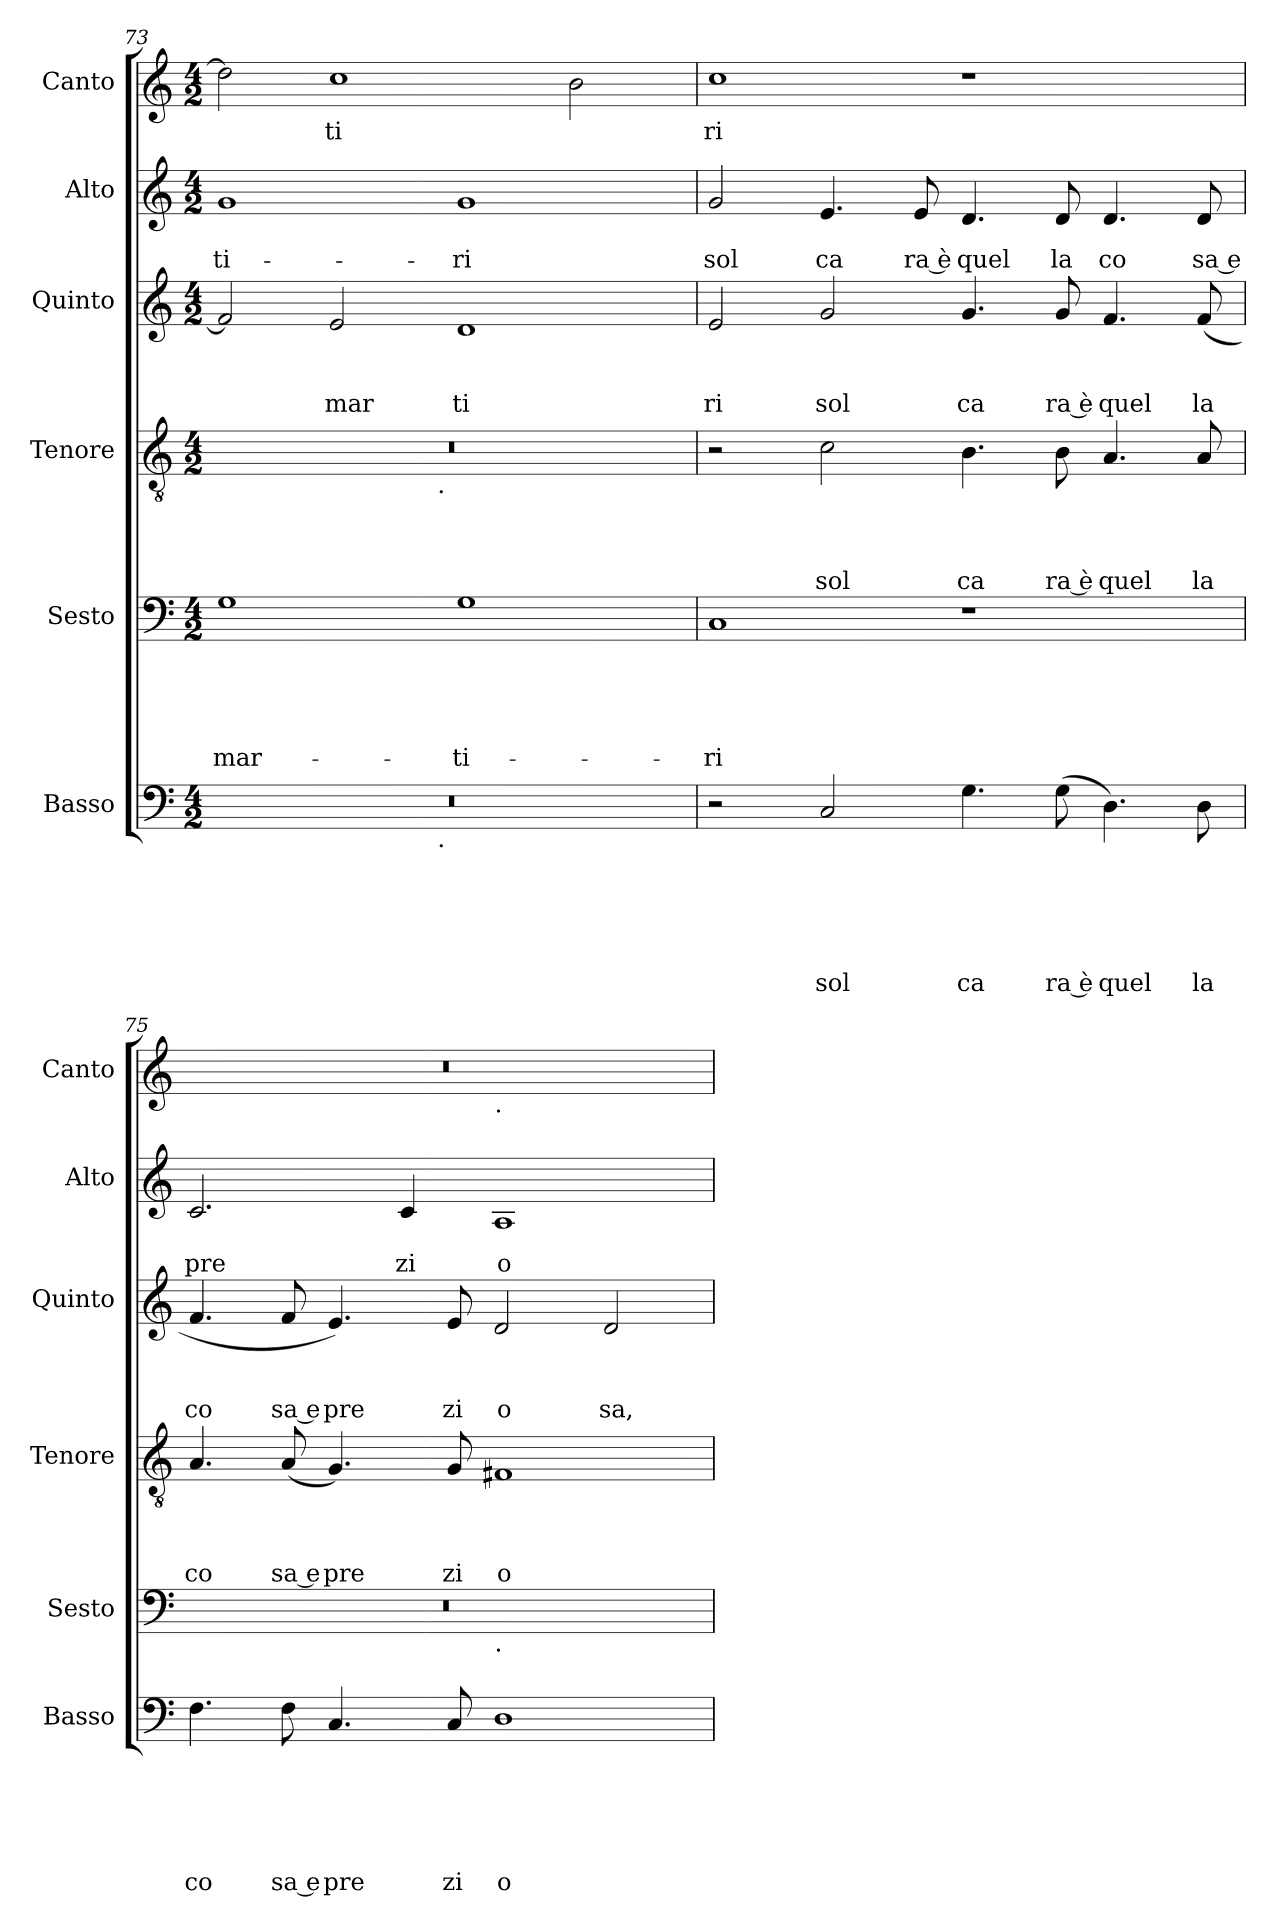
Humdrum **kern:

**kern	**text	**text	**text	**text	**text	**text	**kern	**text	**text	**text	**text	**text	**kern	**text	**text	**text	**text	**kern	**text	**text	**text	**kern	**text	**text	**kern	**text
*part6	*part6	*part6	*part6	*part6	*part6	*part6	*part5	*part5	*part5	*part5	*part5	*part5	*part4	*part4	*part4	*part4	*part4	*part3	*part3	*part3	*part3	*part2	*part2	*part2	*part1	*part1
*staff6	*staff6	*staff6	*staff6	*staff6	*staff6	*staff6	*staff5	*staff5	*staff5	*staff5	*staff5	*staff5	*staff4	*staff4	*staff4	*staff4	*staff4	*staff3	*staff3	*staff3	*staff3	*staff2	*staff2	*staff2	*staff1	*staff1
*I"Basso	*	*	*	*	*	*	*I"Sesto	*	*	*	*	*	*I"Tenore	*	*	*	*	*I"Quinto	*	*	*	*I"Alto	*	*	*I"Canto	*
*I'Basso	*	*	*	*	*	*	*I'Sesto	*	*	*	*	*	*I'Tenore	*	*	*	*	*I'Quinto	*	*	*	*I'Alto	*	*	*I'Canto	*
*clefF4	*	*	*	*	*	*	*clefF4	*	*	*	*	*	*clefGv2	*	*	*	*	*clefG2	*	*	*	*clefG2	*	*	*clefG2	*
*k[]	*	*	*	*	*	*	*k[]	*	*	*	*	*	*k[]	*	*	*	*	*k[]	*	*	*	*k[]	*	*	*k[]	*
*C:	*	*	*	*	*	*	*C:	*	*	*	*	*	*C:	*	*	*	*	*C:	*	*	*	*C:	*	*	*C:	*
*M4/2	*	*	*	*	*	*	*M4/2	*	*	*	*	*	*M4/2	*	*	*	*	*M4/2	*	*	*	*M4/2	*	*	*M4/2	*
=73	=73	=73	=73	=73	=73	=73	=73	=73	=73	=73	=73	=73	=73	=73	=73	=73	=73	=73	=73	=73	=73	=73	=73	=73	=73	=73
!	!	!	!	!	!	!	!	!	!	!	!	!LO:LY:b	!	!	!	!	!	!	!	!	!	!	!	!LO:LY:b	!	!
*^	*	*	*	*	*	*	*	*	*	*	*	*	*^	*	*	*	*	*	*	*	*	*	*	*	*	*
0r	2ryy	.	.	.	.	.	.	1G	.	.	.	.	mar-	0r	2ryy	.	.	.	.	2f/]	.	.	.	1g	.	-ti-	2dd\]	.
!	!	!	!	!	!	!	!	!	!	!	!	!	!	!	!	!	!	!	!	!	!	!	!LO:LY:b	!	!	!	!	!LO:LY:b
.	4...ryy	.	.	.	.	.	.	.	.	.	.	.	.	.	4...ryy	.	.	.	.	2e/	.	.	mar	.	.	.	1cc	ti
!	!	!	!	!	!	!	!	!	!	!	!	!	!	!	!LO:TX:b:t=.	!	!	!	!	!	!	!	!	!	!	!	!	!
!	!LO:TX:b:t=.	!	!	!	!	!	!	!	!	!	!	!	!	!	!	!	!	!	!	!	!	!	!	!	!	!	!	!
.	1ryy	.	.	.	.	.	.	.	.	.	.	.	.	.	1ryy	.	.	.	.	.	.	.	.	.	.	.	.	.
!	!	!	!	!	!	!	!	!	!	!	!	!	!LO:LY:b	!	!	!	!	!	!	!	!	!	!LO:LY:b	!	!	!LO:LY:b	!	!
.	.	.	.	.	.	.	.	1G	.	.	.	.	-ti-	.	.	.	.	.	.	1d	.	.	ti	1g	.	-ri	.	.
.	.	.	.	.	.	.	.	.	.	.	.	.	.	.	.	.	.	.	.	.	.	.	.	.	.	.	2b\	.
.	32ryy	.	.	.	.	.	.	.	.	.	.	.	.	.	32ryy	.	.	.	.	.	.	.	.	.	.	.	.	.
!!LO:PB:g=z
=74	=74	=74	=74	=74	=74	=74	=74	=74	=74	=74	=74	=74	=74	=74	=74	=74	=74	=74	=74	=74	=74	=74	=74	=74	=74	=74	=74	=74
!	!	!	!	!	!	!	!	!	!	!	!	!	!LO:LY:b	!	!	!	!	!	!	!	!	!	!LO:LY:b	!	!	!LO:LY:b	!	!LO:LY:b
*v	*v	*	*	*	*	*	*	*	*	*	*	*	*	*v	*v	*	*	*	*	*	*	*	*	*	*	*	*	*
2r	.	.	.	.	.	.	1C	.	.	.	.	-ri	2r	.	.	.	.	2e/	.	.	ri	2g/	.	sol	1cc	ri
!	!	!	!	!	!	!LO:LY:b	!	!	!	!	!	!	!	!	!	!	!LO:LY:b	!	!	!	!LO:LY:b	!	!	!LO:LY:b	!	!
2C/	.	.	.	.	.	sol	.	.	.	.	.	.	2c\	.	.	.	sol	2g/	.	.	sol	4.e/	.	ca	.	.
!	!	!	!	!	!	!	!	!	!	!	!	!	!	!	!	!	!	!	!	!	!	!	!	!LO:LY:b:rj	!	!
.	.	.	.	.	.	.	.	.	.	.	.	.	.	.	.	.	.	.	.	.	.	8e/	.	ra è	.	.
!	!	!	!	!	!	!LO:LY:b	!	!	!	!	!	!	!	!	!	!	!LO:LY:b	!	!	!	!LO:LY:b	!	!	!LO:LY:b	!	!
4.G\	.	.	.	.	.	ca	1r	.	.	.	.	.	4.B\	.	.	.	ca	4.g/	.	.	ca	4.d/	.	quel	1r	.
!	!	!	!	!	!	!LO:LY:b:rj	!	!	!	!	!	!	!	!	!	!	!LO:LY:b:rj	!	!	!	!LO:LY:b:rj	!	!	!LO:LY:b	!	!
(<8G\	.	.	.	.	.	ra è	.	.	.	.	.	.	8B\	.	.	.	ra è	8g/	.	.	ra è	8d/	.	la	.	.
!	!	!	!	!	!	!LO:LY:b	!	!	!	!	!	!	!	!	!	!	!LO:LY:b	!	!	!	!LO:LY:b	!	!	!LO:LY:b	!	!
4.D\)	.	.	.	.	.	quel	.	.	.	.	.	.	4.A/	.	.	.	quel	4.f/	.	.	quel	4.d/	.	co	.	.
!	!	!	!	!	!	!LO:LY:b	!	!	!	!	!	!	!	!	!	!	!LO:LY:b	!	!	!	!LO:LY:b	!	!	!LO:LY:b:rj	!	!
8D\	.	.	.	.	.	la	.	.	.	.	.	.	8A/	.	.	.	la	(8f/	.	.	la	8d/	.	sa e	.	.
=75	=75	=75	=75	=75	=75	=75	=75	=75	=75	=75	=75	=75	=75	=75	=75	=75	=75	=75	=75	=75	=75	=75	=75	=75	=75	=75
!	!	!	!	!	!	!LO:LY:b	!	!	!	!	!	!	!	!	!	!	!LO:LY:b	!	!	!	!LO:LY:b	!	!	!LO:LY:b	!	!
*	*	*	*	*	*	*	*^	*	*	*	*	*	*	*	*	*	*	*	*	*	*	*	*	*	*^	*
4.F\	.	.	.	.	.	co	0r	1ryy	.	.	.	.	.	4.A/	.	.	.	co	4.f/	.	.	co	2.c/	.	pre	0r	1ryy	.
!	!	!	!	!	!	!LO:LY:b:rj	!	!	!	!	!	!	!	!	!	!	!	!LO:LY:b:rj	!	!	!	!LO:LY:b:rj	!	!	!	!	!	!
8F\	.	.	.	.	.	sa e	.	.	.	.	.	.	.	(<8A/	.	.	.	sa e	8f/	.	.	sa e	.	.	.	.	.	.
!	!	!	!	!	!	!LO:LY:b	!	!	!	!	!	!	!	!	!	!	!	!LO:LY:b	!	!	!	!LO:LY:b	!	!	!	!	!	!
4.C/	.	.	.	.	.	pre	.	.	.	.	.	.	.	4.G/)	.	.	.	pre	4.e/)	.	.	pre	.	.	.	.	.	.
!	!	!	!	!	!	!	!	!	!	!	!	!	!	!	!	!	!	!	!	!	!	!	!	!	!LO:LY:b	!	!	!
.	.	.	.	.	.	.	.	.	.	.	.	.	.	.	.	.	.	.	.	.	.	.	4c/	.	zi	.	.	.
!	!	!	!	!	!	!LO:LY:b	!	!	!	!	!	!	!	!	!	!	!	!LO:LY:b	!	!	!	!LO:LY:b	!	!	!	!	!	!
8C/	.	.	.	.	.	zi	.	.	.	.	.	.	.	8G/	.	.	.	zi	8e/	.	.	zi	.	.	.	.	.	.
!	!	!	!	!	!	!	!	!	!	!	!	!	!	!	!	!	!	!	!	!	!	!	!	!	!	!	!LO:TX:b:t=.	!
!	!	!	!	!	!	!	!	!LO:TX:b:t=.	!	!	!	!	!	!	!	!	!	!	!	!	!	!	!	!	!	!	!	!
!	!	!	!	!	!	!LO:LY:b	!	!	!	!	!	!	!	!	!	!	!	!LO:LY:b	!	!	!	!LO:LY:b	!	!	!LO:LY:b	!	!	!
1D	.	.	.	.	.	o	.	1ryy	.	.	.	.	.	1F#X	.	.	.	o	2d/	.	.	o	1A	.	o	.	1ryy	.
!	!	!	!	!	!	!	!	!	!	!	!	!	!	!	!	!	!	!	!	!	!	!LO:LY:b	!	!	!	!	!	!
.	.	.	.	.	.	.	.	.	.	.	.	.	.	.	.	.	.	.	2d/	.	.	sa,	.	.	.	.	.	.
*	*	*	*	*	*	*	*v	*v	*	*	*	*	*	*	*	*	*	*	*	*	*	*	*	*	*	*v	*v	*
=	=	=	=	=	=	=	=	=	=	=	=	=	=	=	=	=	=	=	=	=	=	=	=	=	=	=
*-	*-	*-	*-	*-	*-	*-	*-	*-	*-	*-	*-	*-	*-	*-	*-	*-	*-	*-	*-	*-	*-	*-	*-	*-	*-	*-
